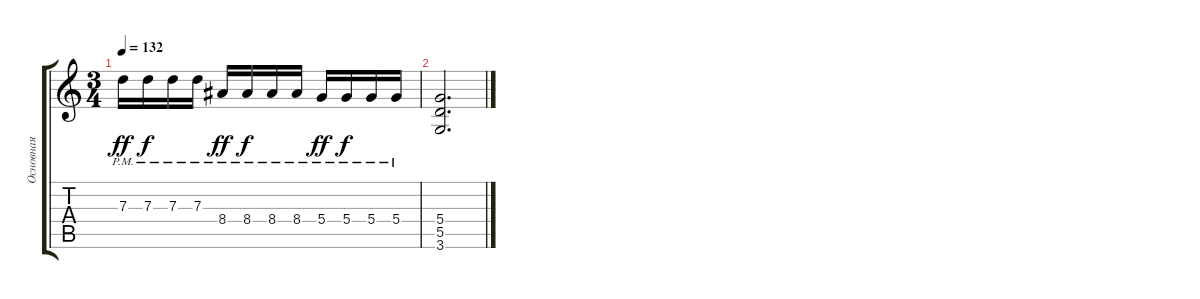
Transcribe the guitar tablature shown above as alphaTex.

\track ("Основная" "Основная") {instrument acousticguitarsteel}
\staff {score tabs}
\tuning (E4 B3 G3 D3 A2 E2) {hide}
\ts (3 4)
\tempo 132
\clef g2
\ks c
7.3{pm}.16{dy ff} 7.3{pm}.16{dy f} 7.3{pm}.16 7.3{pm}.16 8.4{pm}.16{dy ff} 8.4{pm}.16{dy f} 8.4{pm}.16 8.4{pm}.16 5.4{pm}.16{dy ff} 5.4{pm}.16{dy f} 5.4{pm}.16 5.4{pm}.16 |
(5.4 5.5 3.6).2{d}
